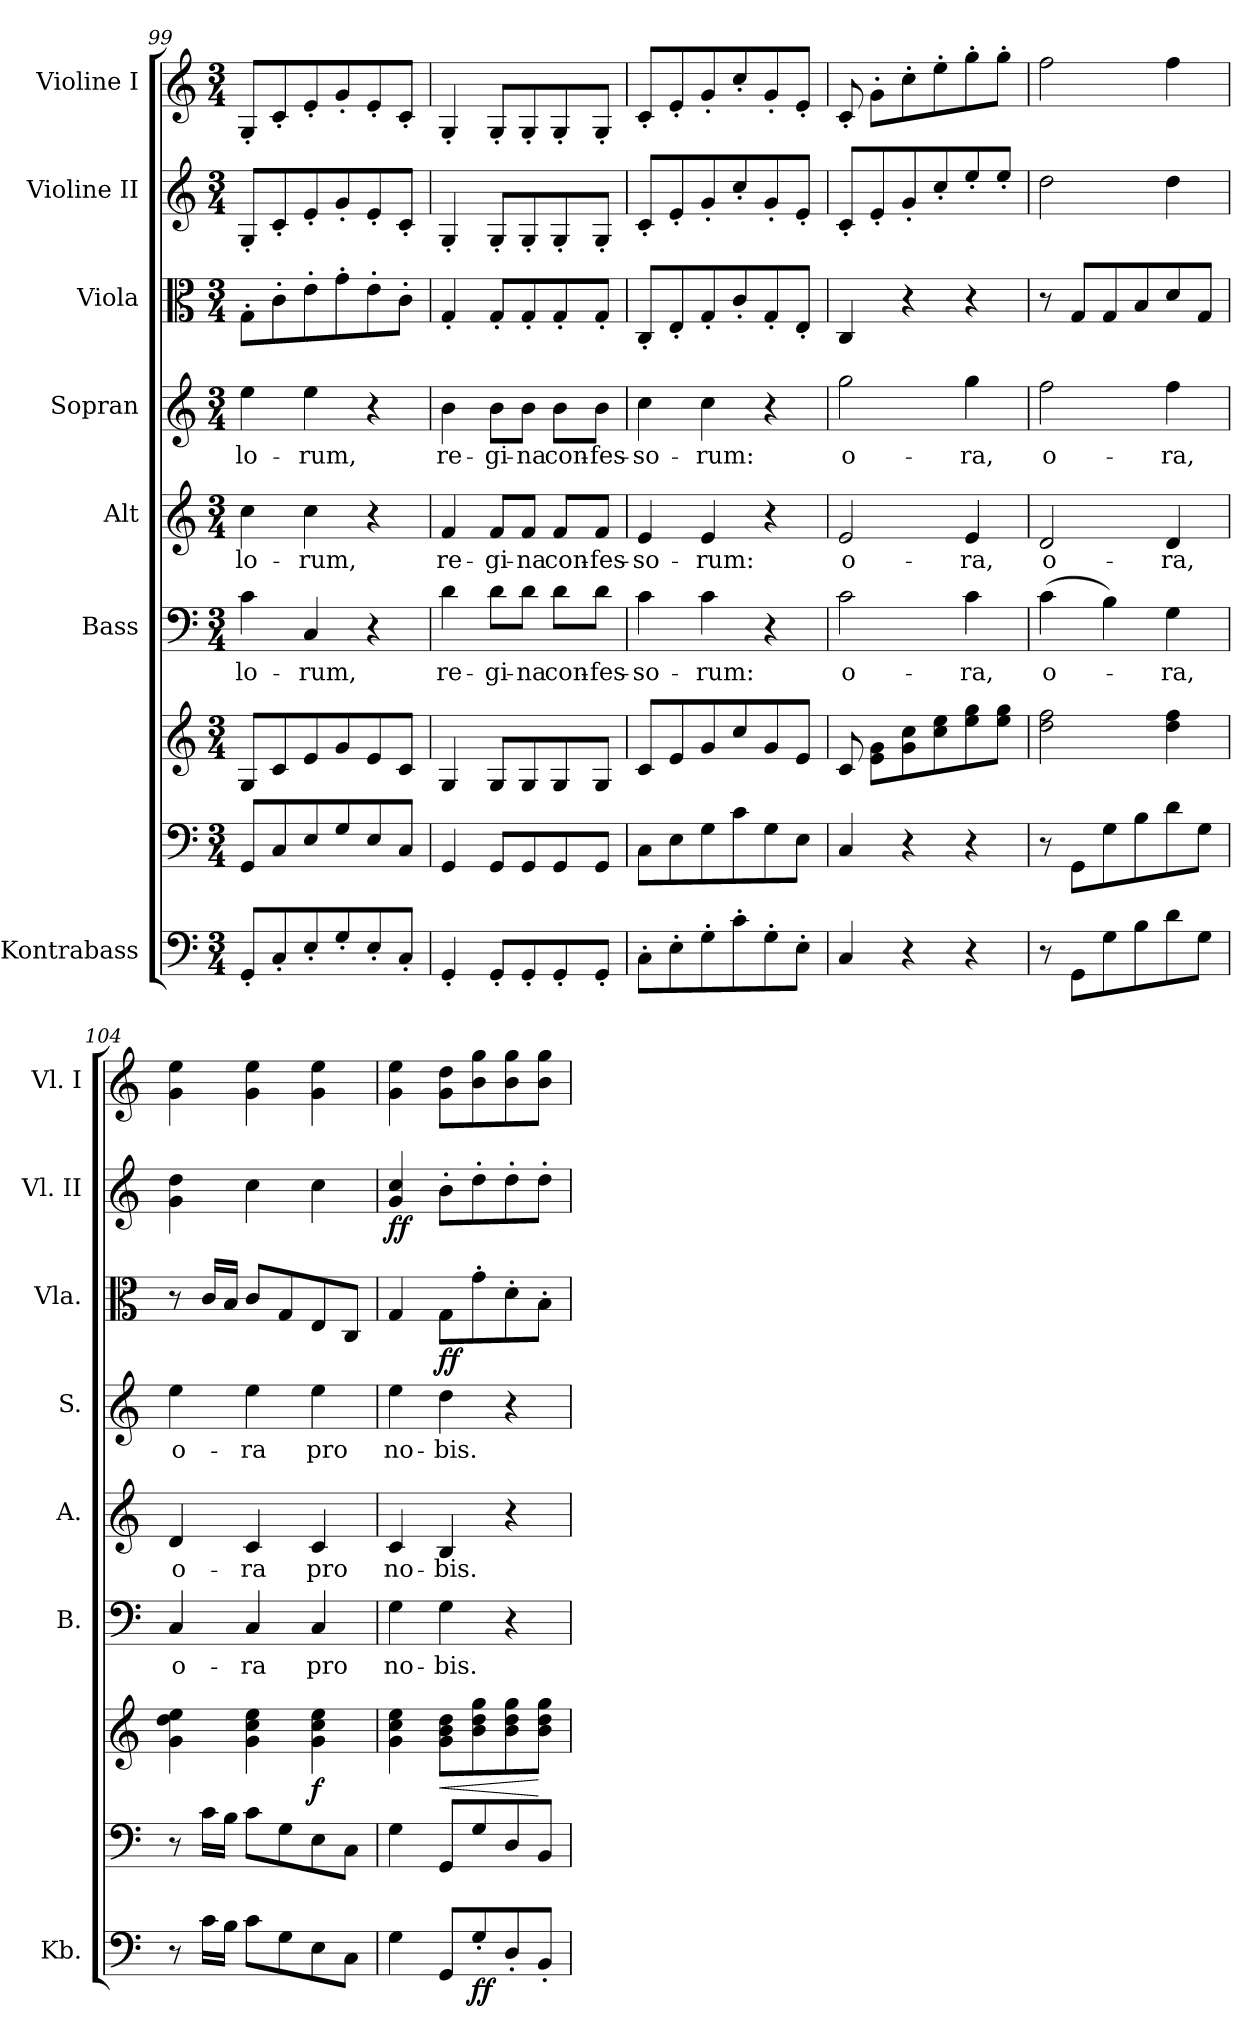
**kern	**dynam	**kern	**kern	**dynam	**kern	**text	**kern	**text	**kern	**text	**kern	**dynam	**kern	**dynam	**kern
*part8	*part8	*part7	*part7	*part7	*part6	*part6	*part5	*part5	*part4	*part4	*part3	*part3	*part2	*part2	*part1
*staff9	*staff9	*staff8	*staff7	*staff7/8	*staff6	*staff6	*staff5	*staff5	*staff4	*staff4	*staff3	*staff3	*staff2	*staff2	*staff1
*I"Kontrabass	*	*	*	*	*I"Bass	*	*I"Alt	*	*I"Sopran	*	*I"Viola	*	*I"Violine II	*	*I"Violine I
*I'Kb.	*	*	*	*	*I'B.	*	*I'A.	*	*I'S.	*	*I'Vla.	*	*I'Vl. II	*	*I'Vl. I
*clefF4	*	*clefF4	*clefG2	*	*clefF4	*	*clefG2	*	*clefG2	*	*clefC3	*	*clefG2	*	*clefG2
*ITrd7c12	*	*	*	*	*	*	*	*	*	*	*	*	*	*	*
*k[]	*	*k[]	*k[]	*	*k[]	*	*k[]	*	*k[]	*	*k[]	*	*k[]	*	*k[]
*C:	*	*C:	*C:	*	*C:	*	*C:	*	*C:	*	*C:	*	*C:	*	*C:
*M3/4	*	*M3/4	*M3/4	*	*M3/4	*	*M3/4	*	*M3/4	*	*M3/4	*	*M3/4	*	*M3/4
=99	=99	=99	=99	=99	=99	=99	=99	=99	=99	=99	=99	=99	=99	=99	=99
!	!	!	!	!	!	!LO:LY:b	!	!LO:LY:b	!	!LO:LY:b	!	!	!	!	!
8GGG'</L	.	8GG/L	8G/L	.	4c\	-lo-	4cc\	-lo-	4ee\	-lo-	8G'>\L	.	8G'</L	.	8G'</L
8CC'</	.	8C/	8c/	.	.	.	.	.	.	.	8c'>\	.	8c'</	.	8c'</
!	!	!	!	!	!	!LO:LY:b	!	!LO:LY:b	!	!LO:LY:b	!	!	!	!	!
8EE'</	.	8E/	8e/	.	4C/	-rum,	4cc\	-rum,	4ee\	-rum,	8e'>\	.	8e'</	.	8e'</
8GG'</	.	8G/	8g/	.	.	.	.	.	.	.	8g'>\	.	8g'</	.	8g'</
8EE'</	.	8E/	8e/	.	4r	.	4r	.	4r	.	8e'>\	.	8e'</	.	8e'</
8CC'</J	.	8C/J	8c/J	.	.	.	.	.	.	.	8c'>\J	.	8c'</J	.	8c'</J
=100	=100	=100	=100	=100	=100	=100	=100	=100	=100	=100	=100	=100	=100	=100	=100
!	!	!	!	!	!	!LO:LY:b	!	!LO:LY:b	!	!LO:LY:b	!	!	!	!	!
4GGG'</	.	4GG/	4G/	.	4d\	re-	4f/	re-	4b\	re-	4G'</	.	4G'</	.	4G'</
!	!	!	!	!	!	!LO:LY:b	!	!LO:LY:b	!	!LO:LY:b	!	!	!	!	!
8GGG'</L	.	8GG/L	8G/L	.	8d\L	-gi-	8f/L	-gi-	8b\L	-gi-	8G'</L	.	8G'</L	.	8G'</L
!	!	!	!	!	!	!LO:LY:b	!	!LO:LY:b	!	!LO:LY:b	!	!	!	!	!
8GGG'</	.	8GG/	8G/	.	8d\J	-na	8f/J	-na	8b\J	-na	8G'</	.	8G'</	.	8G'</
!	!	!	!	!	!	!LO:LY:b	!	!LO:LY:b	!	!LO:LY:b	!	!	!	!	!
8GGG'</	.	8GG/	8G/	.	8d\L	con-	8f/L	con-	8b\L	con-	8G'</	.	8G'</	.	8G'</
!	!	!	!	!	!	!LO:LY:b	!	!LO:LY:b	!	!LO:LY:b	!	!	!	!	!
8GGG'</J	.	8GG/J	8G/J	.	8d\J	-fes-	8f/J	-fes-	8b\J	-fes-	8G'</J	.	8G'</J	.	8G'</J
!!LO:PB:g=z
=101	=101	=101	=101	=101	=101	=101	=101	=101	=101	=101	=101	=101	=101	=101	=101
!	!	!	!	!	!	!LO:LY:b	!	!LO:LY:b	!	!LO:LY:b	!	!	!	!	!
8CC'>\L	.	8C\L	8c/L	.	4c\	-so-	4e/	-so-	4cc\	-so-	8C'</L	.	8c'</L	.	8c'</L
8EE'>\	.	8E\	8e/	.	.	.	.	.	.	.	8E'</	.	8e'</	.	8e'</
!	!	!	!	!	!	!LO:LY:b	!	!LO:LY:b	!	!LO:LY:b	!	!	!	!	!
8GG'>\	.	8G\	8g/	.	4c\	-rum:	4e/	-rum:	4cc\	-rum:	8G'</	.	8g'</	.	8g'</
8C'>\	.	8c\	8cc/	.	.	.	.	.	.	.	8c'</	.	8cc'</	.	8cc'</
8GG'>\	.	8G\	8g/	.	4r	.	4r	.	4r	.	8G'</	.	8g'</	.	8g'</
8EE'>\J	.	8E\J	8e/J	.	.	.	.	.	.	.	8E'</J	.	8e'</J	.	8e'</J
=102	=102	=102	=102	=102	=102	=102	=102	=102	=102	=102	=102	=102	=102	=102	=102
!	!	!	!	!	!	!LO:LY:b	!	!LO:LY:b	!	!LO:LY:b	!	!	!	!	!
4CC/	.	4C/	8c/	.	2c\	o-	2e/	o-	2gg\	o-	4C/	.	8c'</L	.	8c'</
.	.	.	8e\ 8g\L	.	.	.	.	.	.	.	.	.	8e'</	.	8g'>\L
4r	.	4r	8g\ 8cc\	.	.	.	.	.	.	.	4r	.	8g'</	.	8cc'>\
.	.	.	8cc\ 8ee\	.	.	.	.	.	.	.	.	.	8cc'</	.	8ee'>\
!	!	!	!	!	!	!LO:LY:b	!	!LO:LY:b	!	!LO:LY:b	!	!	!	!	!
4r	.	4r	8ee\ 8gg\	.	4c\	-ra,	4e/	-ra,	4gg\	-ra,	4r	.	8ee'</	.	8gg'>\
.	.	.	8ee\ 8gg\J	.	.	.	.	.	.	.	.	.	8ee'</J	.	8gg'>\J
=103	=103	=103	=103	=103	=103	=103	=103	=103	=103	=103	=103	=103	=103	=103	=103
!	!	!	!	!	!	!LO:LY:b	!	!LO:LY:b	!	!LO:LY:b	!	!	!	!	!
8r	.	8r	2dd\ 2ff\	.	(>4c\	o-	2d/	o-	2ff\	o-	8r	.	2dd\	.	2ff\
8GGG\L	.	8GG\L	.	.	.	.	.	.	.	.	8G/L	.	.	.	.
8GG\	.	8G\	.	.	4B\)	.	.	.	.	.	8G/	.	.	.	.
8BB\	.	8B\	.	.	.	.	.	.	.	.	8B/	.	.	.	.
!	!	!	!	!	!	!LO:LY:b	!	!LO:LY:b	!	!LO:LY:b	!	!	!	!	!
8D\	.	8d\	4dd\ 4ff\	.	4G\	-ra,	4d/	-ra,	4ff\	-ra,	8d/	.	4dd\	.	4ff\
8GG\J	.	8G\J	.	.	.	.	.	.	.	.	8G/J	.	.	.	.
=104	=104	=104	=104	=104	=104	=104	=104	=104	=104	=104	=104	=104	=104	=104	=104
!	!	!	!	!	!	!LO:LY:b	!	!LO:LY:b	!	!LO:LY:b	!	!	!	!	!
8r	.	8r	4g\ 4dd\ 4ee\	.	4C/	o-	4d/	o-	4ee\	o-	8r	.	4g\ 4dd\	.	4g\ 4ee\
16C\LL	.	16c\LL	.	.	.	.	.	.	.	.	16c/LL	.	.	.	.
16BB\JJ	.	16B\JJ	.	.	.	.	.	.	.	.	16B/JJ	.	.	.	.
!	!	!	!	!	!	!LO:LY:b	!	!LO:LY:b	!	!LO:LY:b	!	!	!	!	!
8C\L	.	8c\L	4g\ 4cc\ 4ee\	.	4C/	-ra	4c/	-ra	4ee\	-ra	8c/L	.	4cc\	.	4g\ 4ee\
8GG\	.	8G\	.	.	.	.	.	.	.	.	8G/	.	.	.	.
!	!	!	!	!LO:DY:b	!	!LO:LY:b	!	!LO:LY:b	!	!LO:LY:b	!	!	!	!	!
8EE\	.	8E\	4g\ 4cc\ 4ee\	f	4C/	pro	4c/	pro	4ee\	pro	8E/	.	4cc\	.	4g\ 4ee\
8CC\J	.	8C\J	.	.	.	.	.	.	.	.	8C/J	.	.	.	.
=105	=105	=105	=105	=105	=105	=105	=105	=105	=105	=105	=105	=105	=105	=105	=105
!	!	!	!	!	!	!LO:LY:b	!	!LO:LY:b	!	!LO:LY:b	!	!	!	!LO:DY:b	!
4GG\	.	4G\	4g\ 4cc\ 4ee\	.	4G\	no-	4c/	no-	4ee\	no-	4G/	.	4g/ 4cc/	ff	4g\ 4ee\
!	!	!	!	!LO:HP:b	!	!LO:LY:b	!	!LO:LY:b	!	!LO:LY:b	!	!LO:DY:b	!	!	!
8GGG/L	.	8GG/L	8g\ 8b\ 8dd\L	<	4G\	-bis.	4B/	-bis.	4dd\	-bis.	8G\L	ff	8b'>\L	.	8g\ 8dd\L
!	!LO:DY:b	!	!	!	!	!	!	!	!	!	!	!	!	!	!
8GG'</	ff	8G/	8b\ 8dd\ 8gg\	.	.	.	.	.	.	.	8g'>\	.	8dd'>\	.	8b\ 8gg\
8DD'</	.	8D/	8b\ 8dd\ 8gg\	.	4r	.	4r	.	4r	.	8d'>\	.	8dd'>\	.	8b\ 8gg\
8BBB'</J	.	8BB/J	8b\ 8dd\ 8gg\J	[	.	.	.	.	.	.	8B'>\J	.	8dd'>\J	.	8b\ 8gg\J
=	=	=	=	=	=	=	=	=	=	=	=	=	=	=	=
*-	*-	*-	*-	*-	*-	*-	*-	*-	*-	*-	*-	*-	*-	*-	*-
